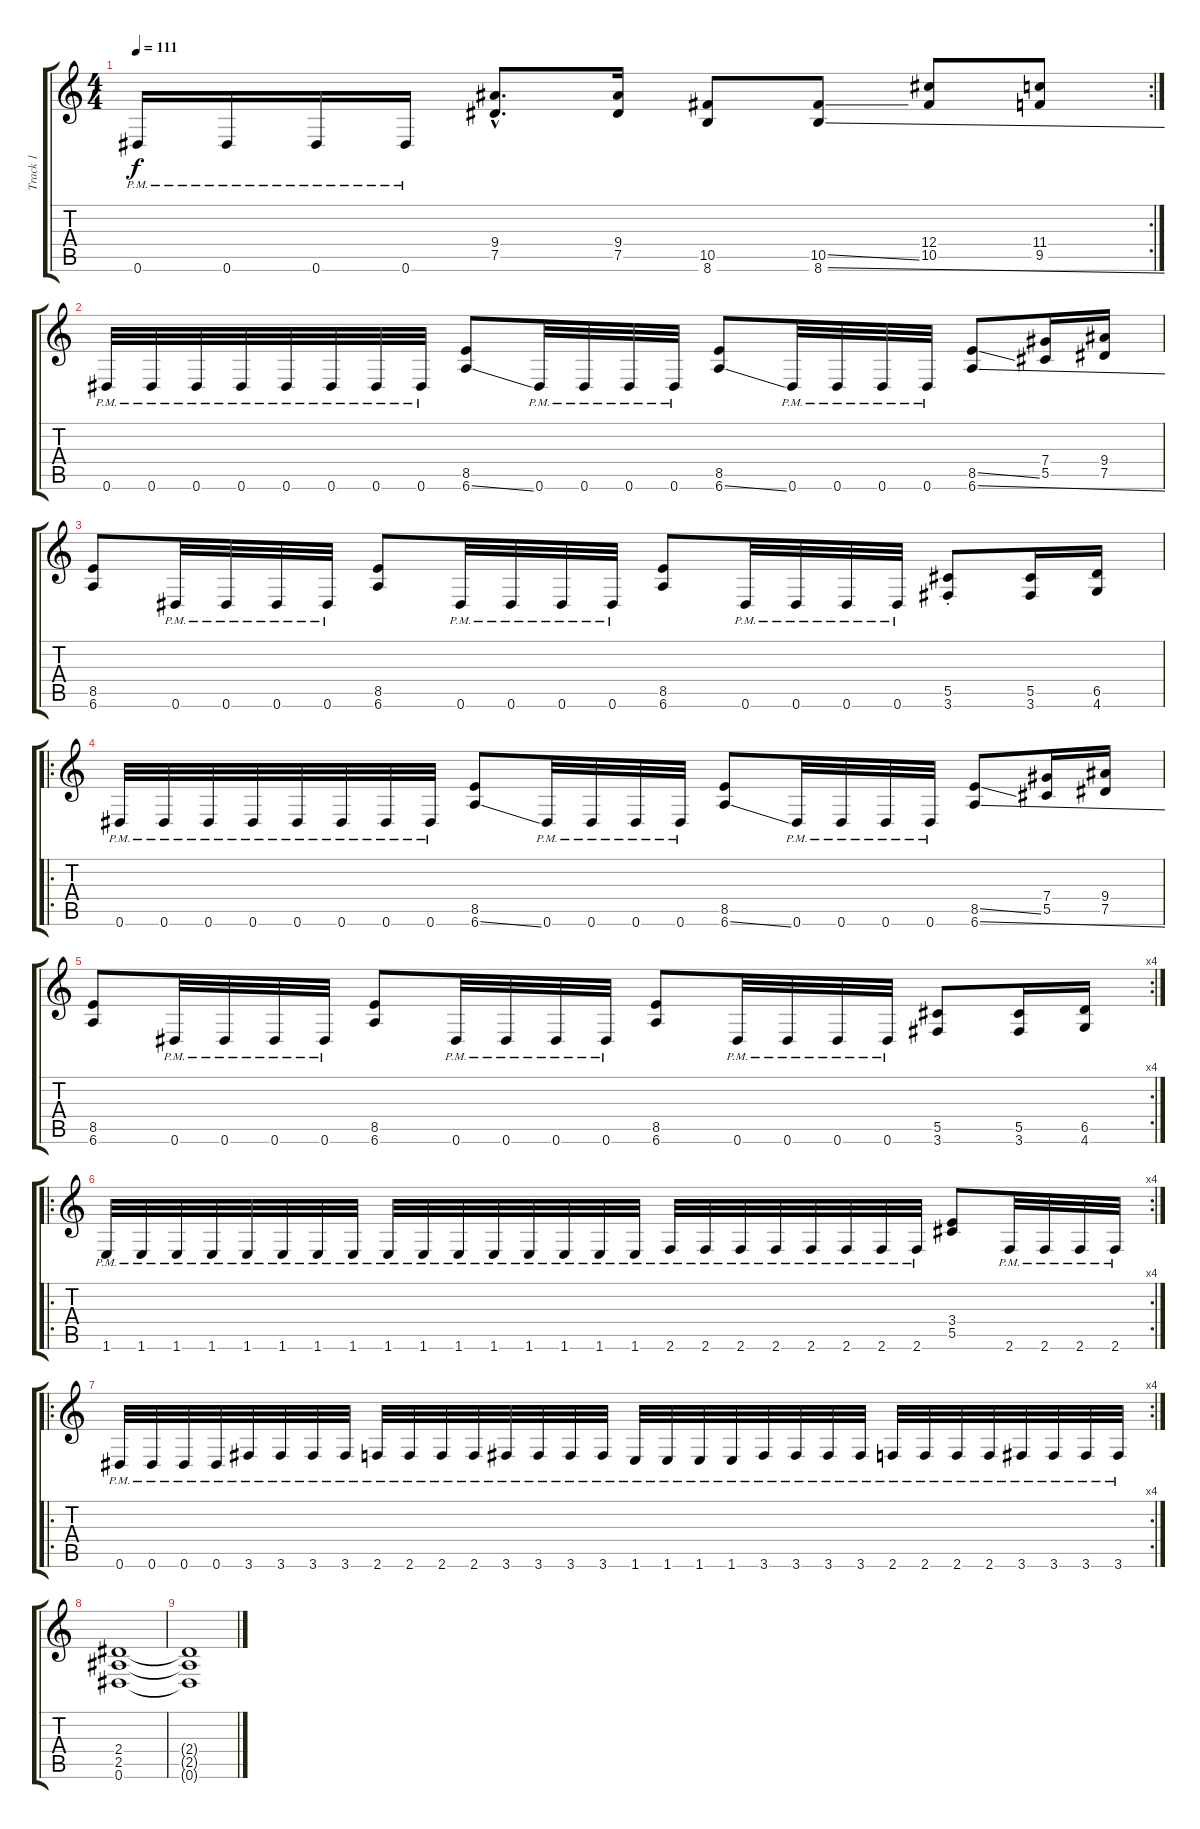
\track ("Track 1" "Track 1") {instrument distortionguitar}
\staff {score tabs}
\tuning (Eb4 Bb3 Gb3 Db3 Ab2 Eb2) {hide}
\rc 2
\ts (4 4)
\tempo 111
\clef g2
\ks c
0.6{pm}.16{dy f} 0.6{pm}.16 0.6{pm}.16 0.6{pm}.16 (9.4{hac} 7.5{hac}).8{d} (9.4 7.5).16 (10.5 8.6).8 (10.5{ss} 8.6{ss}).8 (12.4 10.5).8 (11.4 9.5).8 |
0.6{pm}.32 0.6{pm}.32 0.6{pm}.32 0.6{pm}.32 0.6{pm}.32 0.6{pm}.32 0.6{pm}.32 0.6{pm}.32 (8.5 6.6{ss}).8 0.6{pm}.32 0.6{pm}.32 0.6{pm}.32 0.6{pm}.32 (8.5 6.6{ss}).8 0.6{pm}.32 0.6{pm}.32 0.6{pm}.32 0.6{pm}.32 (8.5{ss} 6.6{ss}).8 (7.4 5.5).16 (9.4 7.5).16 |
(8.5 6.6).8 0.6{pm}.32 0.6{pm}.32 0.6{pm}.32 0.6{pm}.32 (8.5 6.6).8 0.6{pm}.32 0.6{pm}.32 0.6{pm}.32 0.6{pm}.32 (8.5 6.6).8 0.6{pm}.32 0.6{pm}.32 0.6{pm}.32 0.6{pm}.32 (5.5 3.6{st}).8 (5.5 3.6).16 (6.5 4.6).16 |
\ro
0.6{pm}.32 0.6{pm}.32 0.6{pm}.32 0.6{pm}.32 0.6{pm}.32 0.6{pm}.32 0.6{pm}.32 0.6{pm}.32 (8.5 6.6{ss}).8 0.6{pm}.32 0.6{pm}.32 0.6{pm}.32 0.6{pm}.32 (8.5 6.6{ss}).8 0.6{pm}.32 0.6{pm}.32 0.6{pm}.32 0.6{pm}.32 (8.5{ss} 6.6{ss}).8 (7.4 5.5).16 (9.4 7.5).16 |
\rc 4
(8.5 6.6).8 0.6{pm}.32 0.6{pm}.32 0.6{pm}.32 0.6{pm}.32 (8.5 6.6).8 0.6{pm}.32 0.6{pm}.32 0.6{pm}.32 0.6{pm}.32 (8.5 6.6).8 0.6{pm}.32 0.6{pm}.32 0.6{pm}.32 0.6{pm}.32 (5.5 3.6).8 (5.5 3.6).16 (6.5 4.6).16 |
\ro
\rc 4
1.6{pm}.32 1.6{pm}.32 1.6{pm}.32 1.6{pm}.32 1.6{pm}.32 1.6{pm}.32 1.6{pm}.32 1.6{pm}.32 1.6{pm}.32 1.6{pm}.32 1.6{pm}.32 1.6{pm}.32 1.6{pm}.32 1.6{pm}.32 1.6{pm}.32 1.6{pm}.32 2.6{pm}.32 2.6{pm}.32 2.6{pm}.32 2.6{pm}.32 2.6{pm}.32 2.6{pm}.32 2.6{pm}.32 2.6{pm}.32 (3.4 5.5).8 2.6{pm}.32 2.6{pm}.32 2.6{pm}.32 2.6{pm}.32 |
\ro
\rc 4
0.6{pm}.32 0.6{pm}.32 0.6{pm}.32 0.6{pm}.32 3.6{pm}.32 3.6{pm}.32 3.6{pm}.32 3.6{pm}.32 2.6{pm}.32 2.6{pm}.32 2.6{pm}.32 2.6{pm}.32 3.6{pm}.32 3.6{pm}.32 3.6{pm}.32 3.6{pm}.32 1.6{pm}.32 1.6{pm}.32 1.6{pm}.32 1.6{pm}.32 3.6{pm}.32 3.6{pm}.32 3.6{pm}.32 3.6{pm}.32 2.6{pm}.32 2.6{pm}.32 2.6{pm}.32 2.6{pm}.32 3.6{pm}.32 3.6{pm}.32 3.6{pm}.32 3.6{pm}.32 |
(2.4 2.5 0.6).1 |
(2.4{t} 2.5{t} 0.6{t}).1
